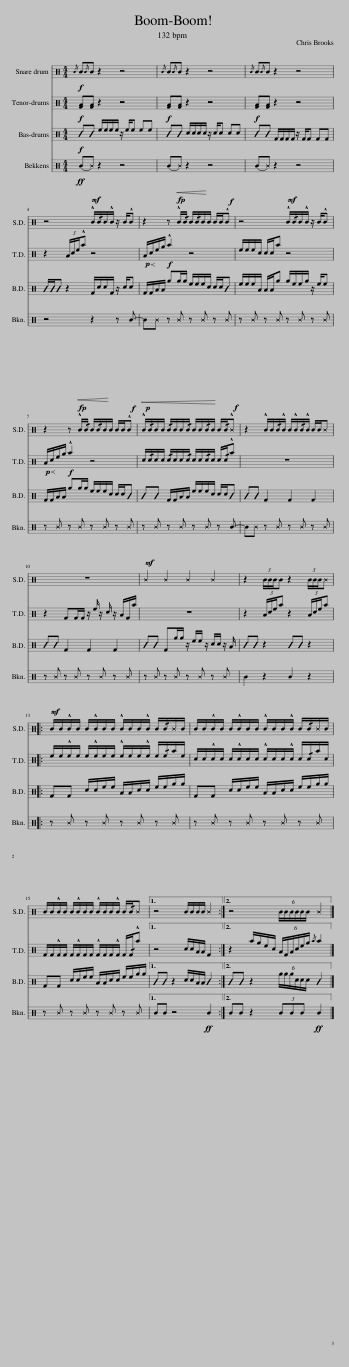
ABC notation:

X:1
%%score 1 2 3 4 5
L:1/8
M:4/4
I:linebreak $
K:C
V:1 perc
K:none
V:2 perc
K:none
V:3 perc
K:none
V:4 perc
K:none
V:5 perc
K:none
V:1
!f!{/B} B{/B}B z2 z4 |{/B} B{/B}B z2 z4 |{/B} B{/B}B z2 z4 |$ z4 !^!B/!mf!!/!B/B/!^!B/ z/ B/!^!B | z2 z!<(! !^!B/!/!B/ B/!/!B/B/B/ B/B/!f!!^!B!<)! | %5
 z4 !^!B/!mf!!/!B/B/!^!B/ z/ B/!^!B |$ z2 z!<(! !^!B/!/!B/ B/!/!B/B/B/ B/B/!f!!^!B!<)! |!<(! !^!B/!p!!/!B/B/B/ !/!B/B/B/!/!B/ B/B/!/!B/B/ B/!/!B/!f!!^!^B!<)! | z2 !^!B/B/!/!B/!^!B/ B/!^!B/!/!B/!^!B/ B/B/^B |$ z8 | %10
!mf! ^B2 ^B2 ^B2 ^B2 | z2 (3B/B/B/B z2 (3B/B/B/^B |:$!mf! B/B/!^!B/B/ B/!^!B/B/B/ !^!B/B/B/!^!B/ B/!/!B/^B/B/ | B/B/!^!B/B/ B/!^!B/B/B/ !^!B/B/B/!^!B/ B/!/!B/^B/B/ |$ B/B/!^!B/B/ B/!^!B/B/B/ !^!B/B/B/!^!B/ B/!/!B/^B |1 %15
 z4 B/B/B/B/ ^B2 :|2 z4 (6:4:6B/B/B/B/B/B/ ^B2 |] %17
V:2
!f! [FA][FA] z2 z4 |!f! [FA][FA] z2 z4 |!f! [FA][FA] z2 z4 |$ z2 (3A/c/e/!^!a z4 |!p!!<(! A/c/e/g/!f! !^!a2 z4!<)! | %5
 e/e/e/c/ c/c/a z4 |$!p!!<(! A/c/e/g/!f! !^!a2 z4!<)! | c/!/!c/c/c/ !/!c/c/c/!/!c/ c/c/!/!c/c/ c/!/!c/!^!a | z8 |$ z2 FF/F/ z/ e/ z/ c/ z/ A/F/a/ | %10
 z8 | z2 (3A/c/e/a z2 (3A/c/e/a |:$ e/e/!^!e/e/ e/!^!e/e/e/ !^!e/e/e/!^!e/ e/!/!e/a/e/ | c/c/!^!c/c/ c/!^!c/c/c/ !^!c/c/c/!^!c/ c/!/!c/a/c/ |$ F/F/!^!F/F/ F/!^!F/F/F/ !^!F/F/F/!^!F/ F/!/!F/!^!a |1 %15
 z4 c/c/A/A/ F2 :|2 z2 a/g/e/c/ (6:4:6A/F/A/c/e/g/{/a} a2 |] %17
V:3
!f! BB e/e/e/e/ z/ e/e ee | BB c/c/c/c/ z/ c/c cc | BB F/F/F/F/ z/ F/F FF |$ B/B/B z2 F/c/c/F/ z/ c/c | F/F/A/A/ gg/g/ e/e/e/c/ c/c/B | %5
 e/e/e/A/ A/A/g g/e/e/g/ z/ e/e |$ F/F/A/A/ gg/g/ e/e/e/c/ c/c/B | BB F/F/A/A/ e/e/e/c/ c/c/B | BB F2 F2 F2 |$ BB F2 F2 F2 | %10
 BB Fg/g/ z/ e/e/ z/ c/c/ z/ A/ | BB z2 BB z2 |:$ FF c/c/e/e/ A/A/c/c/ e/e/g/g/ | FF c/c/e/e/ A/A/c/c/ e/e/g/g/ |$ FF c/c/e/e/ A/A/c/c/ e/e/g/g/ |1 %15
 BB z2 c/c/A/A/ B2 :|2 BB z2 (6:4:6g/g/g/c/c/c/ B2 |] %17
V:4
!ff! (B^B) z2 z4 | (B^B) z2 z4 | (B^B) z2 z4 |$ z4 z2 z B- | B^B z ^B z ^B z ^B | %5
 z ^B z ^B z ^B z ^B |$ z ^B z ^B z ^B z ^B | z ^B z ^B z ^B z B- | B^B z ^B z ^B z ^B |$ z ^B z ^B z ^B z ^B | %10
 z ^B z ^B z ^B z ^B | B2 z2 B2 z2 |:$ z ^B z ^B z ^B z ^B | z ^B z ^B z ^B z ^B |$ z ^B z ^B z ^B z ^B |1 %15
 BB z4!ff! B2 :|2 BB z2 (3BBB!ff! B2 |] %17
V:5
 z2 z2 z4 | z8 | z8 |$ z8 | z8 | %5
 z8 |$ z8 | z8 | z8 |$ z8 | %10
 z8 | z8 |:$ f2 z2 z4 | z8 |$ z8 |1 %15
 z8 :|2 z8 |] %17
